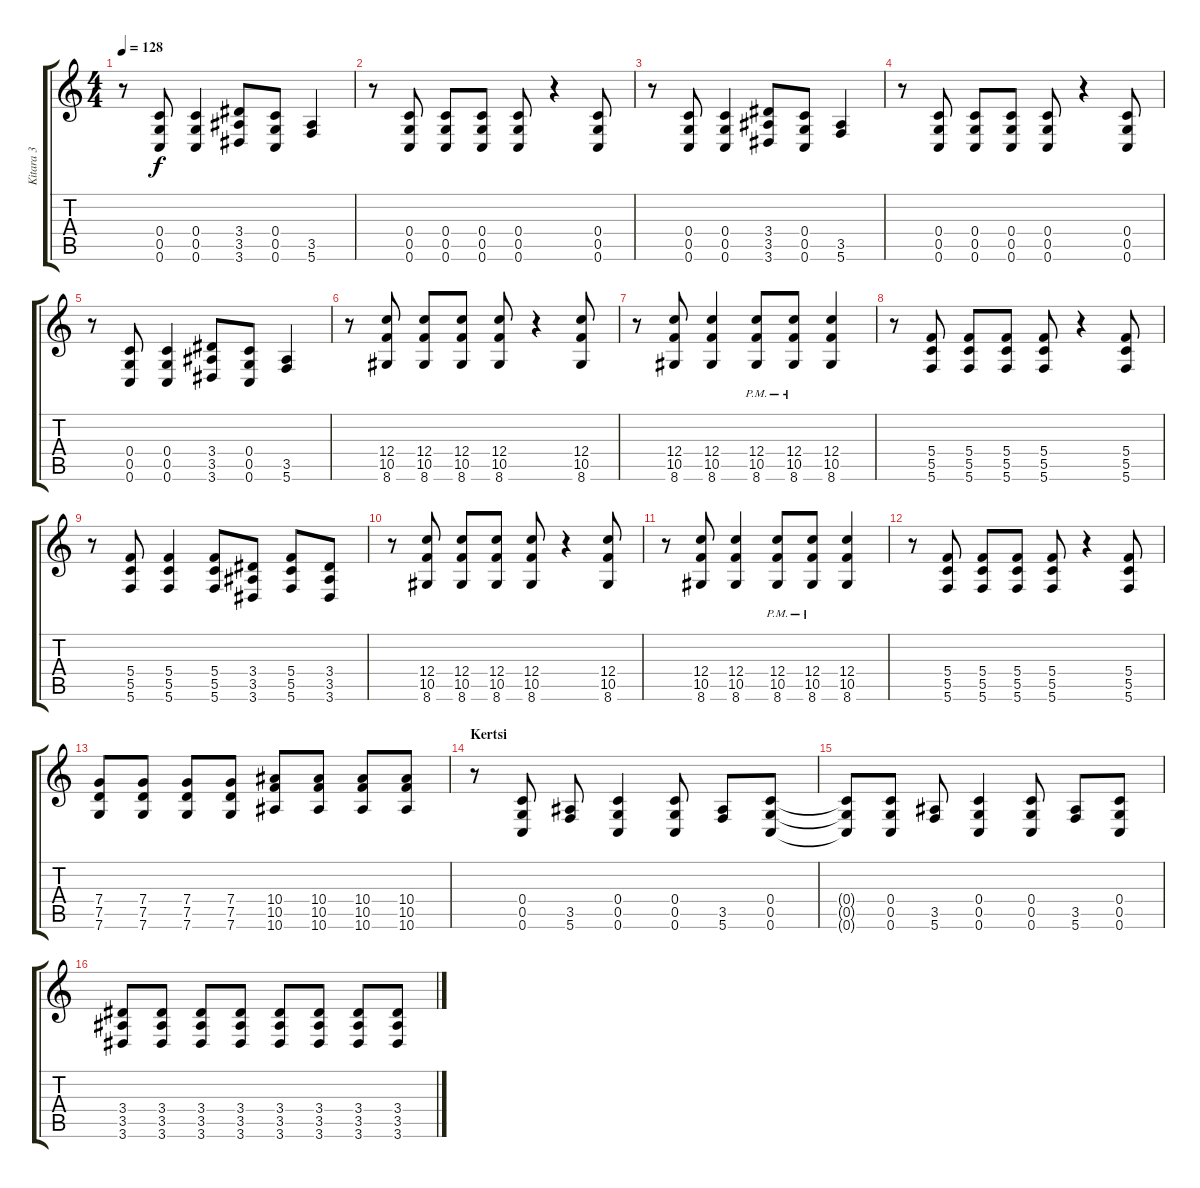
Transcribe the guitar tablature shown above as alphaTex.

\track ("Kitara 3" "Kitara 3") {instrument distortionguitar}
\staff {score tabs}
\tuning (D4 A3 F3 C3 G2 C2) {hide}
\ts (4 4)
\tempo 128
\clef g2
\ks c
r.8{dy f} (0.4 0.5 0.6).8 (0.4 0.5 0.6).4 (3.4 3.5 3.6).8 (0.4 0.5 0.6).8 (3.5 5.6).4 |
r.8 (0.4 0.5 0.6).8 (0.4 0.5 0.6).8 (0.4 0.5 0.6).8 (0.4 0.5 0.6).8 r.4 (0.4 0.5 0.6).8 |
r.8 (0.4 0.5 0.6).8 (0.4 0.5 0.6).4 (3.4 3.5 3.6).8 (0.4 0.5 0.6).8 (3.5 5.6).4 |
r.8 (0.4 0.5 0.6).8 (0.4 0.5 0.6).8 (0.4 0.5 0.6).8 (0.4 0.5 0.6).8 r.4 (0.4 0.5 0.6).8 |
r.8 (0.4 0.5 0.6).8 (0.4 0.5 0.6).4 (3.4 3.5 3.6).8 (0.4 0.5 0.6).8 (3.5 5.6).4 |
r.8 (12.4 10.5 8.6).8 (12.4 10.5 8.6).8 (12.4 10.5 8.6).8 (12.4 10.5 8.6).8 r.4 (12.4 10.5 8.6).8 |
r.8 (12.4 10.5 8.6).8 (12.4 10.5 8.6).4 (12.4{pm} 10.5{pm} 8.6{pm}).8 (12.4{pm} 10.5{pm} 8.6{pm}).8 (12.4 10.5 8.6).4 |
r.8 (5.4 5.5 5.6).8 (5.4 5.5 5.6).8 (5.4 5.5 5.6).8 (5.4 5.5 5.6).8 r.4 (5.4 5.5 5.6).8 |
r.8 (5.4 5.5 5.6).8 (5.4 5.5 5.6).4 (5.4 5.5 5.6).8 (3.4 3.5 3.6).8 (5.4 5.5 5.6).8 (3.4 3.5 3.6).8 |
r.8 (12.4 10.5 8.6).8 (12.4 10.5 8.6).8 (12.4 10.5 8.6).8 (12.4 10.5 8.6).8 r.4 (12.4 10.5 8.6).8 |
r.8 (12.4 10.5 8.6).8 (12.4 10.5 8.6).4 (12.4{pm} 10.5{pm} 8.6{pm}).8 (12.4{pm} 10.5{pm} 8.6{pm}).8 (12.4 10.5 8.6).4 |
r.8 (5.4 5.5 5.6).8 (5.4 5.5 5.6).8 (5.4 5.5 5.6).8 (5.4 5.5 5.6).8 r.4 (5.4 5.5 5.6).8 |
(7.4 7.5 7.6).8 (7.4 7.5 7.6).8 (7.4 7.5 7.6).8 (7.4 7.5 7.6).8 (10.4 10.5 10.6).8 (10.4 10.5 10.6).8 (10.4 10.5 10.6).8 (10.4 10.5 10.6).8 |
\section ("" "Kertsi")
r.8 (0.4 0.5 0.6).8 (3.5 5.6).8 (0.4 0.5 0.6).4 (0.4 0.5 0.6).8 (3.5 5.6).8 (0.4 0.5 0.6).8 |
(0.4{t} 0.5{t} 0.6{t}).8 (0.4 0.5 0.6).8 (3.5 5.6).8 (0.4 0.5 0.6).4 (0.4 0.5 0.6).8 (3.5 5.6).8 (0.4 0.5 0.6).8 |
(3.4 3.5 3.6).8 (3.4 3.5 3.6).8 (3.4 3.5 3.6).8 (3.4 3.5 3.6).8 (3.4 3.5 3.6).8 (3.4 3.5 3.6).8 (3.4 3.5 3.6).8 (3.4 3.5 3.6).8
